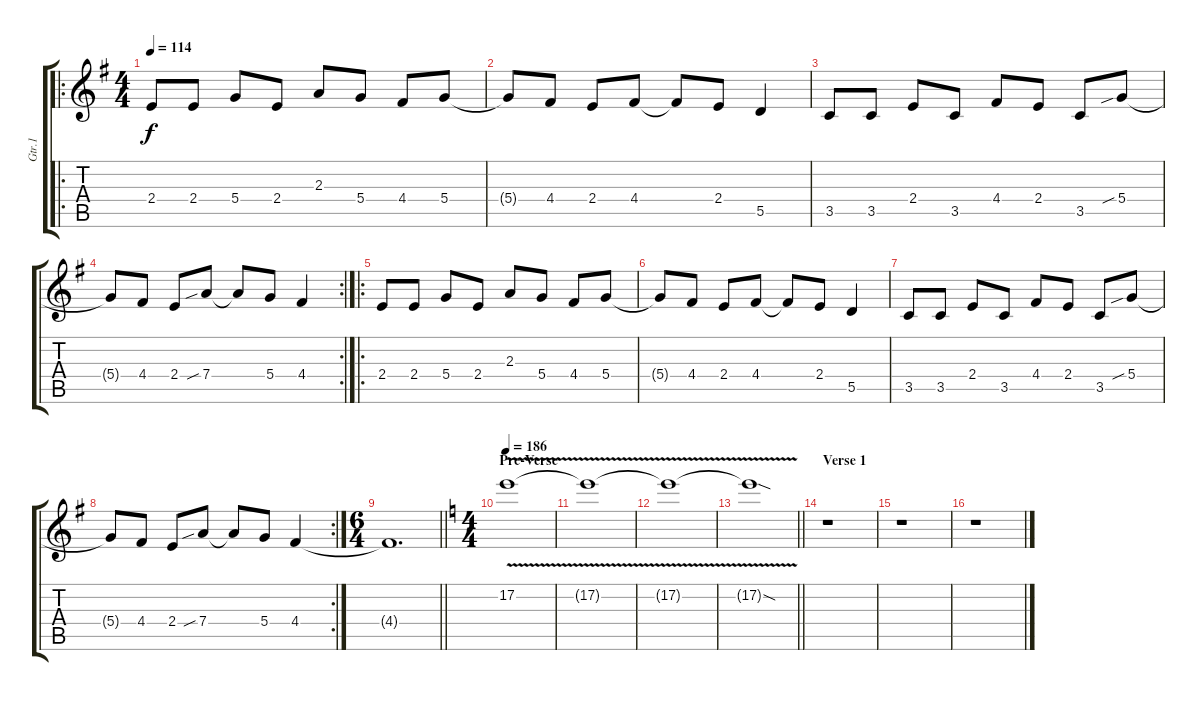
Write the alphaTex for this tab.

\track ("Gtr.1" "Gtr.1") {instrument distortionguitar}
\staff {score tabs}
\tuning (E4 B3 G3 D3 A2 E2) {hide}
\ro
\ts (4 4)
\tempo 114
\clef g2
\ks g
2.4.8{dy f instrument distortionguitar} 2.4.8 5.4.8 2.4.8 2.3.8 5.4.8 4.4.8 5.4.8 |
5.4{t}.8 4.4.8 2.4.8 4.4.8 4.4{t}.8 2.4.8 5.5.4 |
3.5.8 3.5.8 2.4.8 3.5.8 4.4.8 2.4.8 3.5.8 5.4{sib}.8 |
\rc 2
5.4{t}.8 4.4.8 2.4.8 7.4{sib}.8 7.4{t}.8 5.4.8 4.4.4 |
\ro
2.4.8 2.4.8 5.4.8 2.4.8 2.3.8 5.4.8 4.4.8 5.4.8 |
5.4{t}.8 4.4.8 2.4.8 4.4.8 4.4{t}.8 2.4.8 5.5.4 |
3.5.8 3.5.8 2.4.8 3.5.8 4.4.8 2.4.8 3.5.8 5.4{sib}.8 |
\rc 2
5.4{t}.8 4.4.8 2.4.8 7.4{sib}.8 7.4{t}.8 5.4.8 4.4.4 |
\ts (6 4)
\barLineRight lightlight
4.4{t}.1{d} |
\ts (4 4)
\section ("" "Pre-Verse")
\tempo 186
\ks c
17.2{v}.1 |
17.2{v t}.1 |
17.2{v t}.1 |
\barLineRight lightlight
17.2{sod t}.1 |
\section ("" "Verse 1")
r.1 |
r.1 |
r.1
